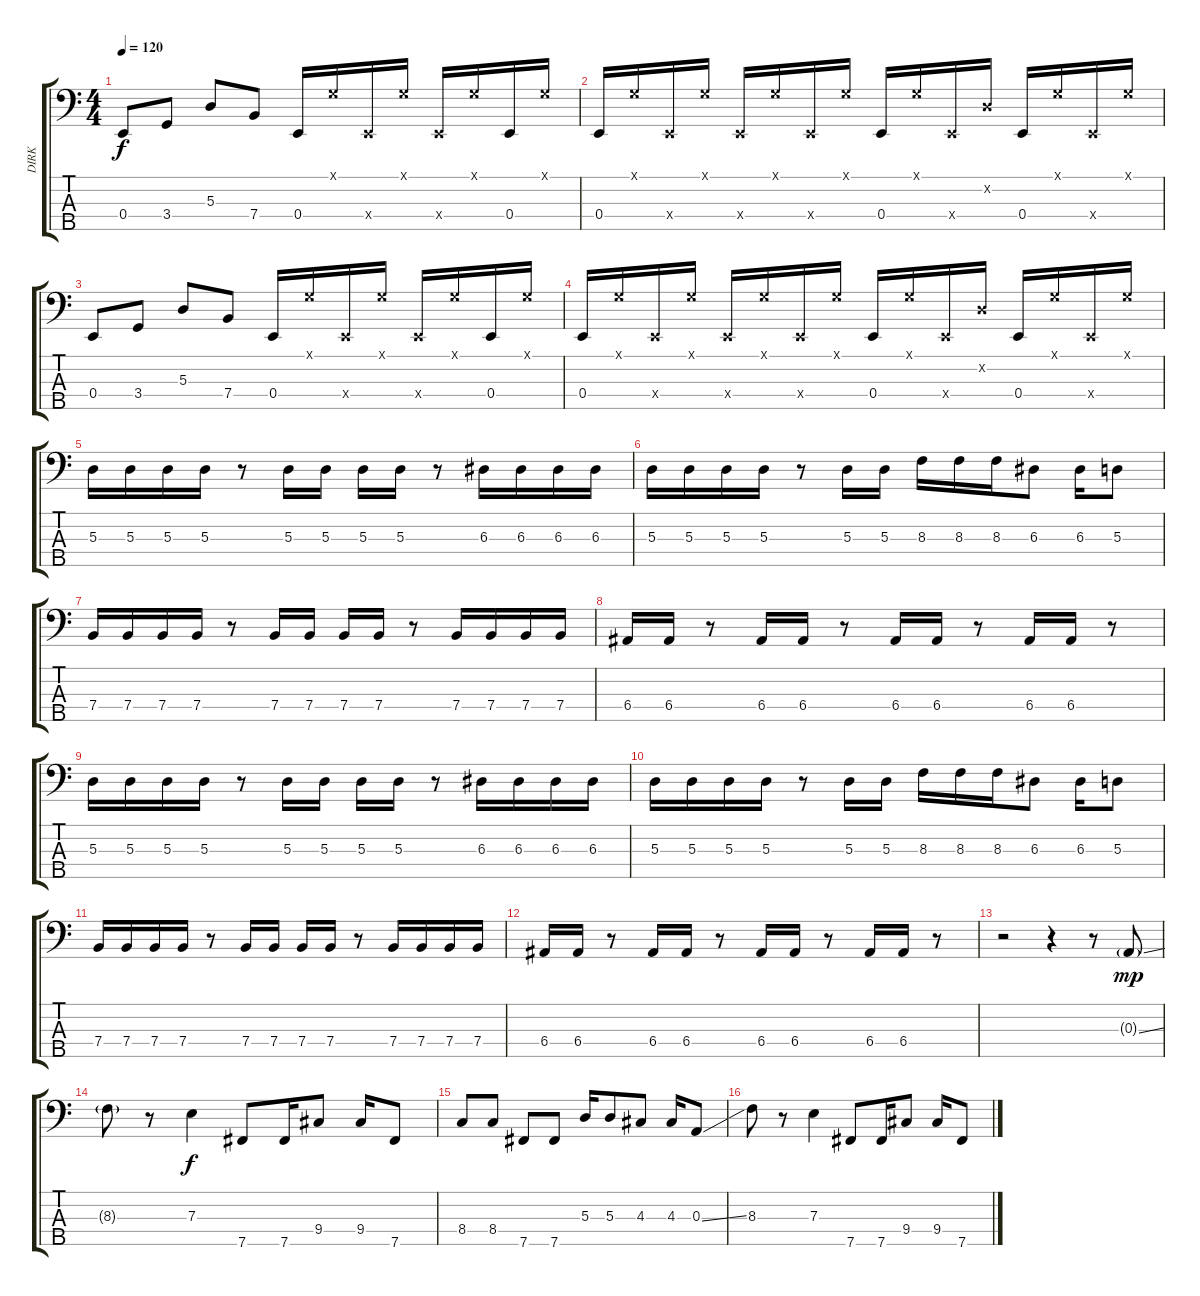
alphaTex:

\track ("DIRK" "DIRK") {instrument electricbassfinger}
\staff {score tabs}
\tuning (G2 D2 A1 E1 B0) {hide}
\ts (4 4)
\tempo 120
\clef f4
\ks c
0.4.8{dy f volume 16 instrument slapbass1} 3.4.8 5.3.8 7.4.8 0.4.16 0.1{x}.16 0.4{x}.16 0.1{x}.16 0.4{x}.16 0.1{x}.16 0.4.16 0.1{x}.16 |
0.4.16 0.1{x}.16 0.4{x}.16 0.1{x}.16 0.4{x}.16 0.1{x}.16 0.4{x}.16 0.1{x}.16 0.4.16 0.1{x}.16 0.4{x}.16 0.2{x}.16 0.4.16 0.1{x}.16 0.4{x}.16 0.1{x}.16 |
0.4.8{volume 16 instrument slapbass1} 3.4.8 5.3.8 7.4.8 0.4.16 0.1{x}.16 0.4{x}.16 0.1{x}.16 0.4{x}.16 0.1{x}.16 0.4.16 0.1{x}.16 |
0.4.16 0.1{x}.16 0.4{x}.16 0.1{x}.16 0.4{x}.16 0.1{x}.16 0.4{x}.16 0.1{x}.16 0.4.16 0.1{x}.16 0.4{x}.16 0.2{x}.16 0.4.16 0.1{x}.16 0.4{x}.16 0.1{x}.16 |
5.3.16{instrument electricbassfinger} 5.3.16 5.3.16 5.3.16 r.8 5.3.16 5.3.16 5.3.16 5.3.16 r.8 6.3.16 6.3.16 6.3.16 6.3.16 |
5.3.16 5.3.16 5.3.16 5.3.16 r.8 5.3.16 5.3.16 8.3.16 8.3.16 8.3.16 6.3.8 6.3.16 5.3.8 |
7.4.16 7.4.16 7.4.16 7.4.16 r.8 7.4.16 7.4.16 7.4.16 7.4.16 r.8 7.4.16 7.4.16 7.4.16 7.4.16 |
6.4.16 6.4.16 r.8 6.4.16 6.4.16 r.8 6.4.16 6.4.16 r.8 6.4.16 6.4.16 r.8 |
5.3.16 5.3.16 5.3.16 5.3.16 r.8 5.3.16 5.3.16 5.3.16 5.3.16 r.8 6.3.16 6.3.16 6.3.16 6.3.16 |
5.3.16 5.3.16 5.3.16 5.3.16 r.8 5.3.16 5.3.16 8.3.16 8.3.16 8.3.16 6.3.8 6.3.16 5.3.8 |
7.4.16 7.4.16 7.4.16 7.4.16 r.8 7.4.16 7.4.16 7.4.16 7.4.16 r.8 7.4.16 7.4.16 7.4.16 7.4.16 |
6.4.16 6.4.16 r.8 6.4.16 6.4.16 r.8 6.4.16 6.4.16 r.8 6.4.16 6.4.16 r.8 |
r.2{volume 13} r.4 r.8 0.3{ss g}.8{dy mp} |
8.3{g}.8 r.8 7.3.4{dy f} 7.5.8 7.5.16 9.4.8 9.4.16 7.5.8 |
8.4.8 8.4.8 7.5.8 7.5.8 5.3.16 5.3.8 4.3.8 4.3.16 0.3{ss}.8 |
8.3.8 r.8 7.3.4 7.5.8 7.5.16 9.4.8 9.4.16 7.5.8
